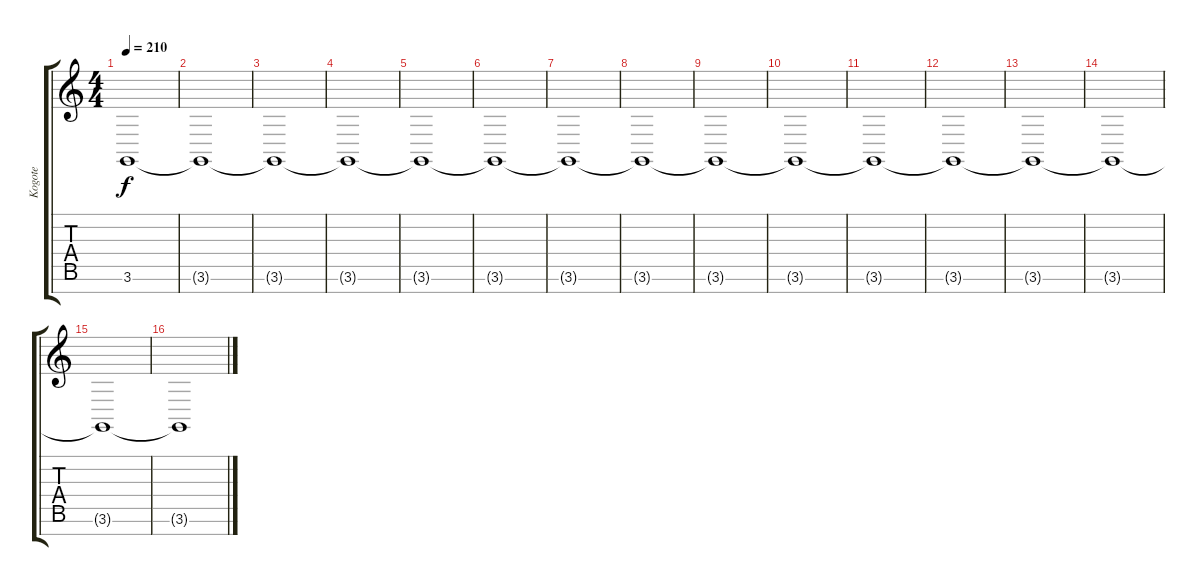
\track ("Kogote" "Kogote") {instrument drawbarorgan}
\staff {score tabs}
\tuning (E4 B3 G3 D3 A2 E2 B1) {hide}
\ts (4 4)
\tempo 210
\clef g2
\ks c
3.6{t}.1{dy f} |
3.6{t}.1 |
3.6{t}.1 |
3.6{t}.1 |
3.6{t}.1 |
3.6{t}.1 |
3.6{t}.1 |
3.6{t}.1 |
3.6{t}.1 |
3.6{t}.1 |
3.6{t}.1 |
3.6{t}.1 |
3.6{t}.1 |
3.6{t}.1 |
3.6{t}.1 |
3.6{t}.1
